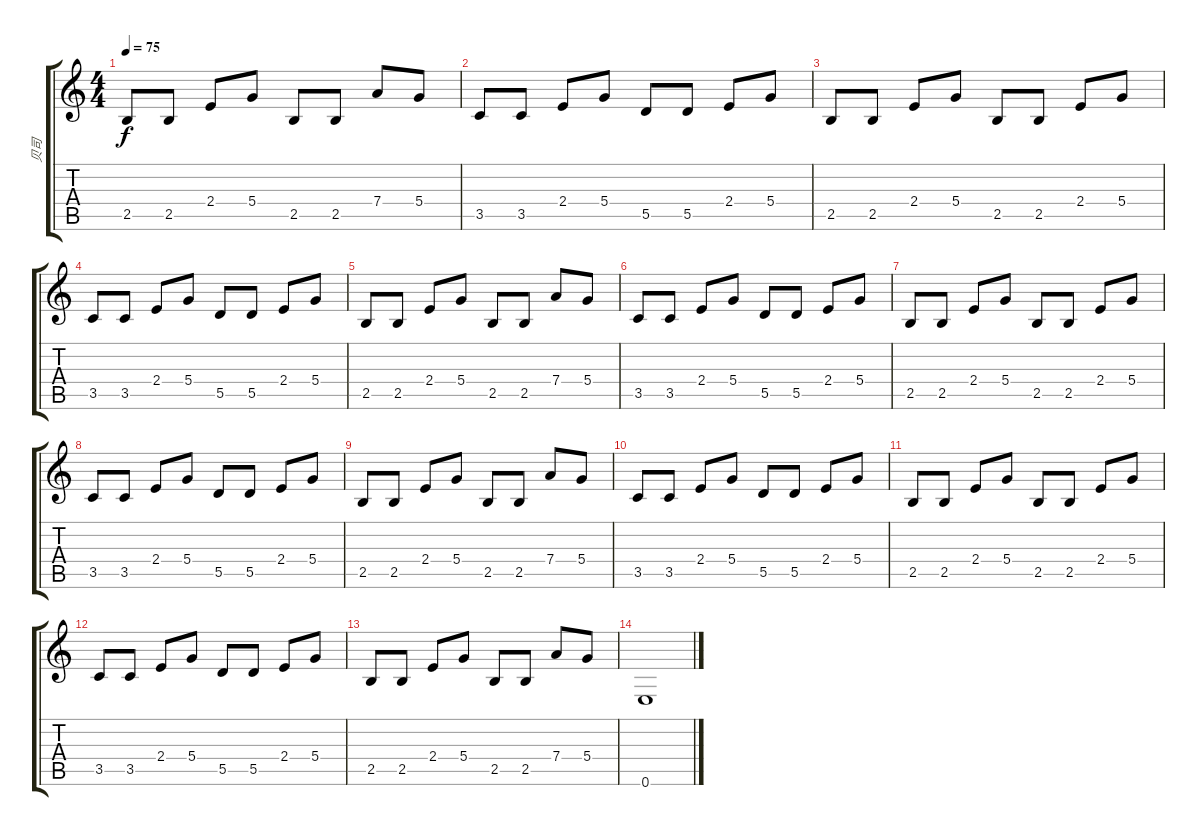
\track ("贝司" "贝司") {instrument acousticbass}
\staff {score tabs}
\tuning (E4 B3 G3 D3 A2 E2) {hide}
\ts (4 4)
\tempo 75
\clef g2
\ks c
2.5.8{dy f} 2.5.8 2.4.8 5.4.8 2.5.8 2.5.8 7.4.8 5.4.8 |
3.5.8 3.5.8 2.4.8 5.4.8 5.5.8 5.5.8 2.4.8 5.4.8 |
2.5.8 2.5.8 2.4.8 5.4.8 2.5.8 2.5.8 2.4.8 5.4.8 |
3.5.8 3.5.8 2.4.8 5.4.8 5.5.8 5.5.8 2.4.8 5.4.8 |
2.5.8 2.5.8 2.4.8 5.4.8 2.5.8 2.5.8 7.4.8 5.4.8 |
3.5.8 3.5.8 2.4.8 5.4.8 5.5.8 5.5.8 2.4.8 5.4.8 |
2.5.8 2.5.8 2.4.8 5.4.8 2.5.8 2.5.8 2.4.8 5.4.8 |
3.5.8 3.5.8 2.4.8 5.4.8 5.5.8 5.5.8 2.4.8 5.4.8 |
2.5.8 2.5.8 2.4.8 5.4.8 2.5.8 2.5.8 7.4.8 5.4.8 |
3.5.8 3.5.8 2.4.8 5.4.8 5.5.8 5.5.8 2.4.8 5.4.8 |
2.5.8 2.5.8 2.4.8 5.4.8 2.5.8 2.5.8 2.4.8 5.4.8 |
3.5.8 3.5.8 2.4.8 5.4.8 5.5.8 5.5.8 2.4.8 5.4.8 |
2.5.8 2.5.8 2.4.8 5.4.8 2.5.8 2.5.8 7.4.8 5.4.8 |
0.6.1
